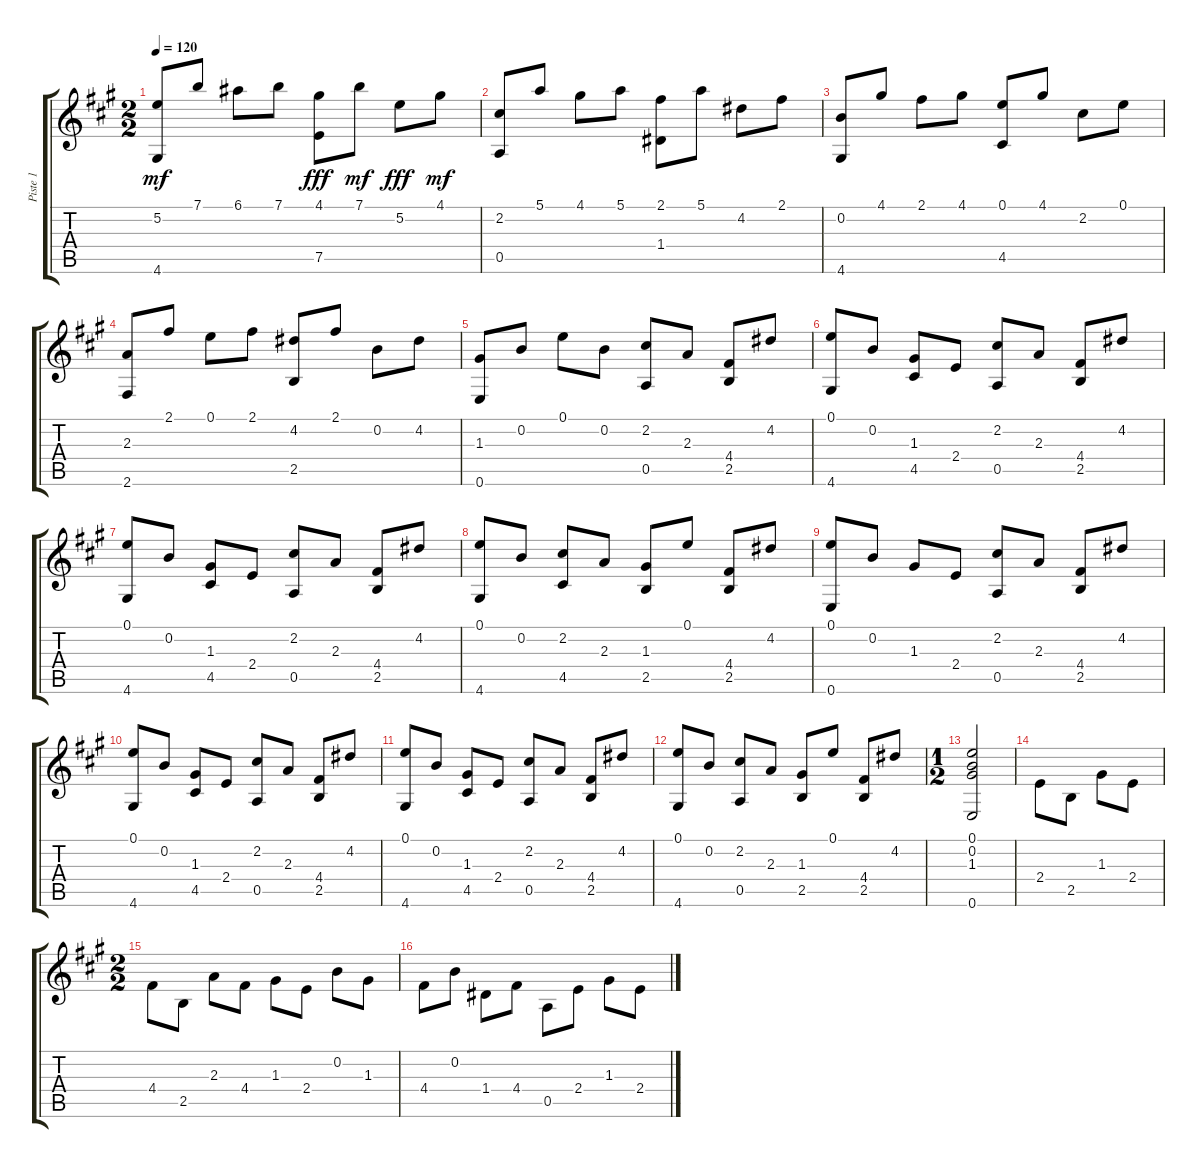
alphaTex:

\track ("Piste 1" "Piste 1") {instrument acousticguitarnylon}
\staff {score tabs}
\tuning (E4 B3 G3 D3 A2 E2) {hide}
\ts (2 2)
\tempo 120
\clef g2
\ks a
(5.2 4.6).8{dy mf} 7.1.8 6.1.8 7.1.8 (4.1 7.5).8{dy fff} 7.1.8{dy mf} 5.2.8{dy fff} 4.1.8{dy mf} |
(2.2 0.5).8 5.1.8 4.1.8 5.1.8 (2.1 1.4).8 5.1.8 4.2.8 2.1.8 |
(0.2 4.6).8 4.1.8 2.1.8 4.1.8 (0.1 4.5).8 4.1.8 2.2.8 0.1.8 |
(2.3 2.6).8 2.1.8 0.1.8 2.1.8 (4.2 2.5).8 2.1.8 0.2.8 4.2.8 |
(1.3 0.6).8 0.2.8 0.1.8 0.2.8 (2.2 0.5).8 2.3.8 (4.4 2.5).8 4.2.8 |
(0.1 4.6).8 0.2.8 (1.3 4.5).8 2.4.8 (2.2 0.5).8 2.3.8 (4.4 2.5).8 4.2.8 |
(0.1 4.6).8 0.2.8 (1.3 4.5).8 2.4.8 (2.2 0.5).8 2.3.8 (4.4 2.5).8 4.2.8 |
(0.1 4.6).8 0.2.8 (2.2 4.5).8 2.3.8 (1.3 2.5).8 0.1.8 (4.4 2.5).8 4.2.8 |
(0.1 0.6).8 0.2.8 1.3.8 2.4.8 (2.2 0.5).8 2.3.8 (4.4 2.5).8 4.2.8 |
(0.1 4.6).8 0.2.8 (1.3 4.5).8 2.4.8 (2.2 0.5).8 2.3.8 (4.4 2.5).8 4.2.8 |
(0.1 4.6).8 0.2.8 (1.3 4.5).8 2.4.8 (2.2 0.5).8 2.3.8 (4.4 2.5).8 4.2.8 |
(0.1 4.6).8 0.2.8 (2.2 0.5).8 2.3.8 (1.3 2.5).8 0.1.8 (4.4 2.5).8 4.2.8 |
\ts (1 2)
(0.1 0.2 1.3 0.6).2 |
2.4.8{beam Down} 2.5.8{beam Down} 1.3.8{beam Down} 2.4.8{beam Down} |
\ts (2 2)
4.4.8{beam Down} 2.5.8{beam Down} 2.3.8{beam Down} 4.4.8{beam Down} 1.3.8{beam Down} 2.4.8{beam Down} 0.2.8{beam Down} 1.3.8{beam Down} |
4.4.8{beam Down} 0.2.8{beam Down} 1.4.8{beam Down} 4.4.8{beam Down} 0.5.8{beam Down} 2.4.8{beam Down} 1.3.8{beam Down} 2.4.8{beam Down}
